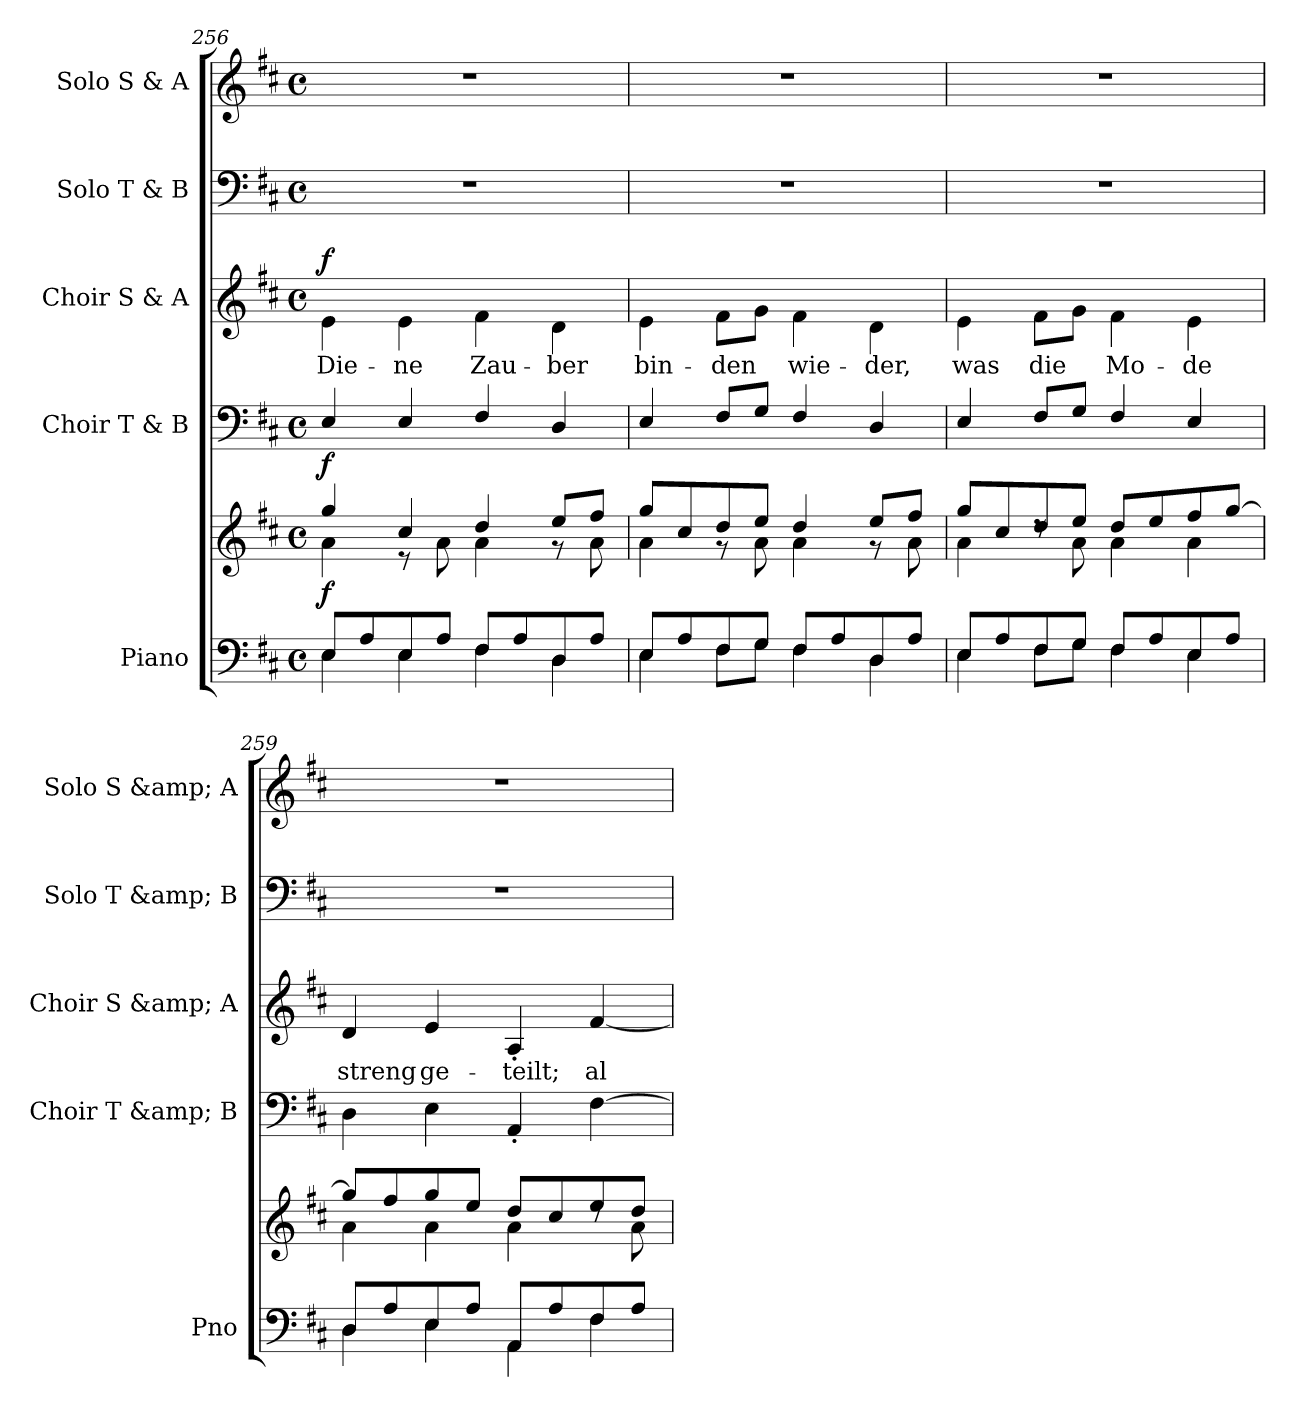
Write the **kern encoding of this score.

**kern	**kern	**dynam	**kern	**dynam	**kern	**text	**dynam	**kern	**kern
*part5	*part5	*part5	*part4	*part4	*part3	*part3	*part3	*part2	*part1
*staff6	*staff5	*staff5/6	*staff4	*staff4	*staff3	*staff3	*staff3	*staff2	*staff1
*I"Piano	*	*	*I"Choir T &amp; B	*	*I"Choir S &amp; A	*	*	*I"Solo T &amp; B	*I"Solo S &amp; A
*I'Pno	*	*	*I'Choir T &amp; B	*	*I'Choir S &amp; A	*	*	*I'Solo T &amp; B	*I'Solo S &amp; A
*clefF4	*clefG2	*	*clefF4	*	*clefG2	*	*	*clefF4	*clefG2
*k[f#c#]	*k[f#c#]	*	*k[f#c#]	*	*k[f#c#]	*	*	*k[f#c#]	*k[f#c#]
*M4/4	*M4/4	*	*M4/4	*	*M4/4	*	*	*M4/4	*M4/4
*met(c)	*met(c)	*	*met(c)	*	*met(c)	*	*	*met(c)	*met(c)
=256	=256	=256	=256	=256	=256	=256	=256	=256	=256
*^	*^	*	*	*	*	*	*	*	*
!	!	!	!	!LO:DY:b	!	!LO:DY:b	!	!LO:LY:b	!LO:DY:a	!	!
8E/L	4E\	4gg/	4a\	f	4E/	f	4e\	Die-	f	1r	1r
8A/	.	.	.	.	.	.	.	.	.	.	.
!	!	!	!	!	!	!	!	!LO:LY:b	!	!	!
8E/	4E\	4cc#/	8r	.	4E/	.	4e\	-ne	.	.	.
8A/J	.	.	8a\	.	.	.	.	.	.	.	.
!	!	!	!	!	!	!	!	!LO:LY:b	!	!	!
8F#/L	4F#\	4dd/	4a\	.	4F#/	.	4f#\	Zau-	.	.	.
8A/	.	.	.	.	.	.	.	.	.	.	.
!	!	!	!	!	!	!	!	!LO:LY:b	!	!	!
8D/	4D\	8ee/L	8r	.	4D/	.	4d\	-ber	.	.	.
8A/J	.	8ff#/J	8a\	.	.	.	.	.	.	.	.
=257	=257	=257	=257	=257	=257	=257	=257	=257	=257	=257	=257
!	!	!	!	!	!	!	!	!LO:LY:b	!	!	!
8E/L	4E\	8gg/L	4a\	.	4E/	.	4e\	bin-	.	1r	1r
8A/	.	8cc#/	.	.	.	.	.	.	.	.	.
!	!	!	!	!	!	!	!	!LO:LY:b	!	!	!
8F#/	8F#\L	8dd/	8r	.	8F#/L	.	8f#\L	-den	.	.	.
8G/J	8G\J	8ee/J	8a\	.	8G/J	.	8g\J	.	.	.	.
!	!	!	!	!	!	!	!	!LO:LY:b	!	!	!
8F#/L	4F#\	4dd/	4a\	.	4F#/	.	4f#\	wie-	.	.	.
8A/	.	.	.	.	.	.	.	.	.	.	.
!	!	!	!	!	!	!	!	!LO:LY:b	!	!	!
8D/	4D\	8ee/L	8r	.	4D/	.	4d\	-der,	.	.	.
8A/J	.	8ff#/J	8a\	.	.	.	.	.	.	.	.
=258	=258	=258	=258	=258	=258	=258	=258	=258	=258	=258	=258
!	!	!	!	!	!	!	!	!LO:LY:b	!	!	!
8E/L	4E\	8gg/L	4a\	.	4E/	.	4e\	was	.	1r	1r
8A/	.	8cc#/	.	.	.	.	.	.	.	.	.
!	!	!	!	!	!	!	!	!LO:LY:b	!	!	!
8F#/	8F#\L	8dd/	8rdd	.	8F#/L	.	8f#\L	die	.	.	.
8G/J	8G\J	8ee/J	8a\	.	8G/J	.	8g\J	.	.	.	.
!	!	!	!	!	!	!	!	!LO:LY:b	!	!	!
8F#/L	4F#\	8dd/L	4a\	.	4F#/	.	4f#\	Mo-	.	.	.
8A/	.	8ee/	.	.	.	.	.	.	.	.	.
!	!	!	!	!	!	!	!	!LO:LY:b	!	!	!
8E/	4E\	8ff#/	4a\	.	4E/	.	4e\	-de	.	.	.
8A/J	.	[8gg/J	.	.	.	.	.	.	.	.	.
!!LO:PB:g=z
=259	=259	=259	=259	=259	=259	=259	=259	=259	=259	=259	=259
!	!	!	!	!	!	!	!	!LO:LY:b	!	!	!
8D/L	4D\	8gg/L]	4a\	.	4D\	.	4d/	streng	.	1r	1r
8A/	.	8ff#/	.	.	.	.	.	.	.	.	.
!	!	!	!	!	!	!	!	!LO:LY:b	!	!	!
8E/	4E\	8gg/	4a\	.	4E\	.	4e/	ge-	.	.	.
8A/J	.	8ee/J	.	.	.	.	.	.	.	.	.
!	!	!	!	!	!	!	!	!LO:LY:b	!	!	!
8AA/L	4AA\	8dd/L	4a\	.	4AA'/	.	4A'/	-teilt;	.	.	.
8A/	.	8cc#/	.	.	.	.	.	.	.	.	.
!	!	!	!	!	!	!	!	!LO:LY:b	!	!	!
8F#/	4F#\	8ee/	8rdd	.	[4F#\	.	[4f#/	al-	.	.	.
8A/J	.	8dd/J	8a\	.	.	.	.	.	.	.	.
*v	*v	*	*	*	*	*	*	*	*	*	*
*	*v	*v	*	*	*	*	*	*	*	*
=	=	=	=	=	=	=	=	=	=
*-	*-	*-	*-	*-	*-	*-	*-	*-	*-
